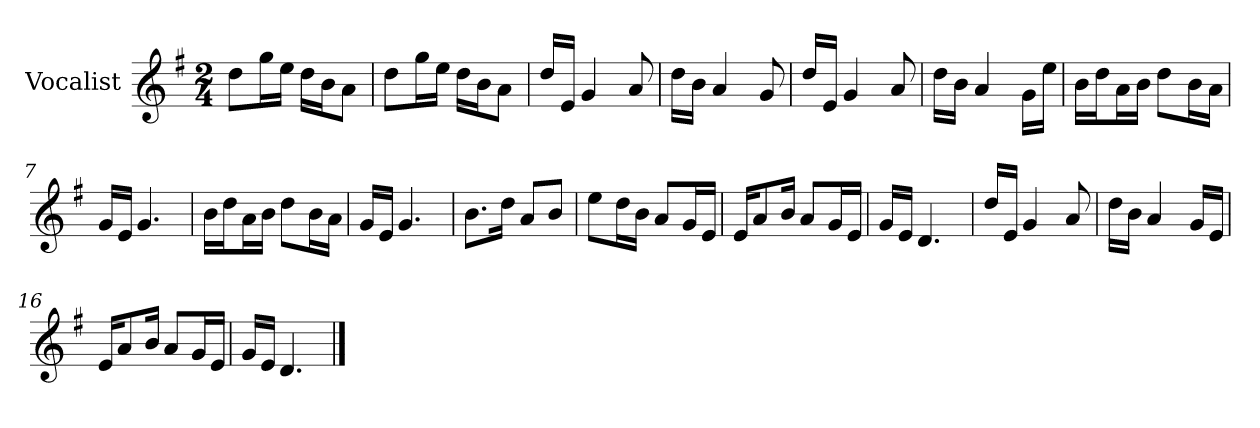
**kern
*part1
*staff1
*I"Vocalist
*k[f#]
*G:
*M2/4
=
8ddL
16ggL
16eeJJ
16ddLL
16bJ
8aJ
=1
8ddL
16ggL
16eeJJ
16ddLL
16bJ
8aJ
=2
16ddLL
16eJJ
4g
8a
=3
16ddLL
16bJJ
4a
8g
=4
16ddLL
16eJJ
4g
8a
=5
16ddLL
16bJJ
4a
16gLL
16eeJJ
=6
16bLL
16ddJ
16aL
16bJJ
8ddL
16bL
16aJJ
=7
16gLL
16eJJ
4.g
=8
16bLL
16ddJ
16aL
16bJJ
8ddL
16bL
16aJJ
=9
16gLL
16eJJ
4.g
=10
8.bL
16ddJk
8aL
8bJ
=11
8eeL
16ddL
16bJJ
8aL
16gL
16eJJ
=12
16eKL
8a
16bJk
8aL
16gL
16eJJ
=13
16gLL
16eJJ
4.d
=14
16ddLL
16eJJ
4g
8a
=15
16ddLL
16bJJ
4a
16gLL
16eJJ
=16
16eKL
8a
16bJk
8aL
16gL
16eJJ
=17
16gLL
16eJJ
4.d
==
*-
